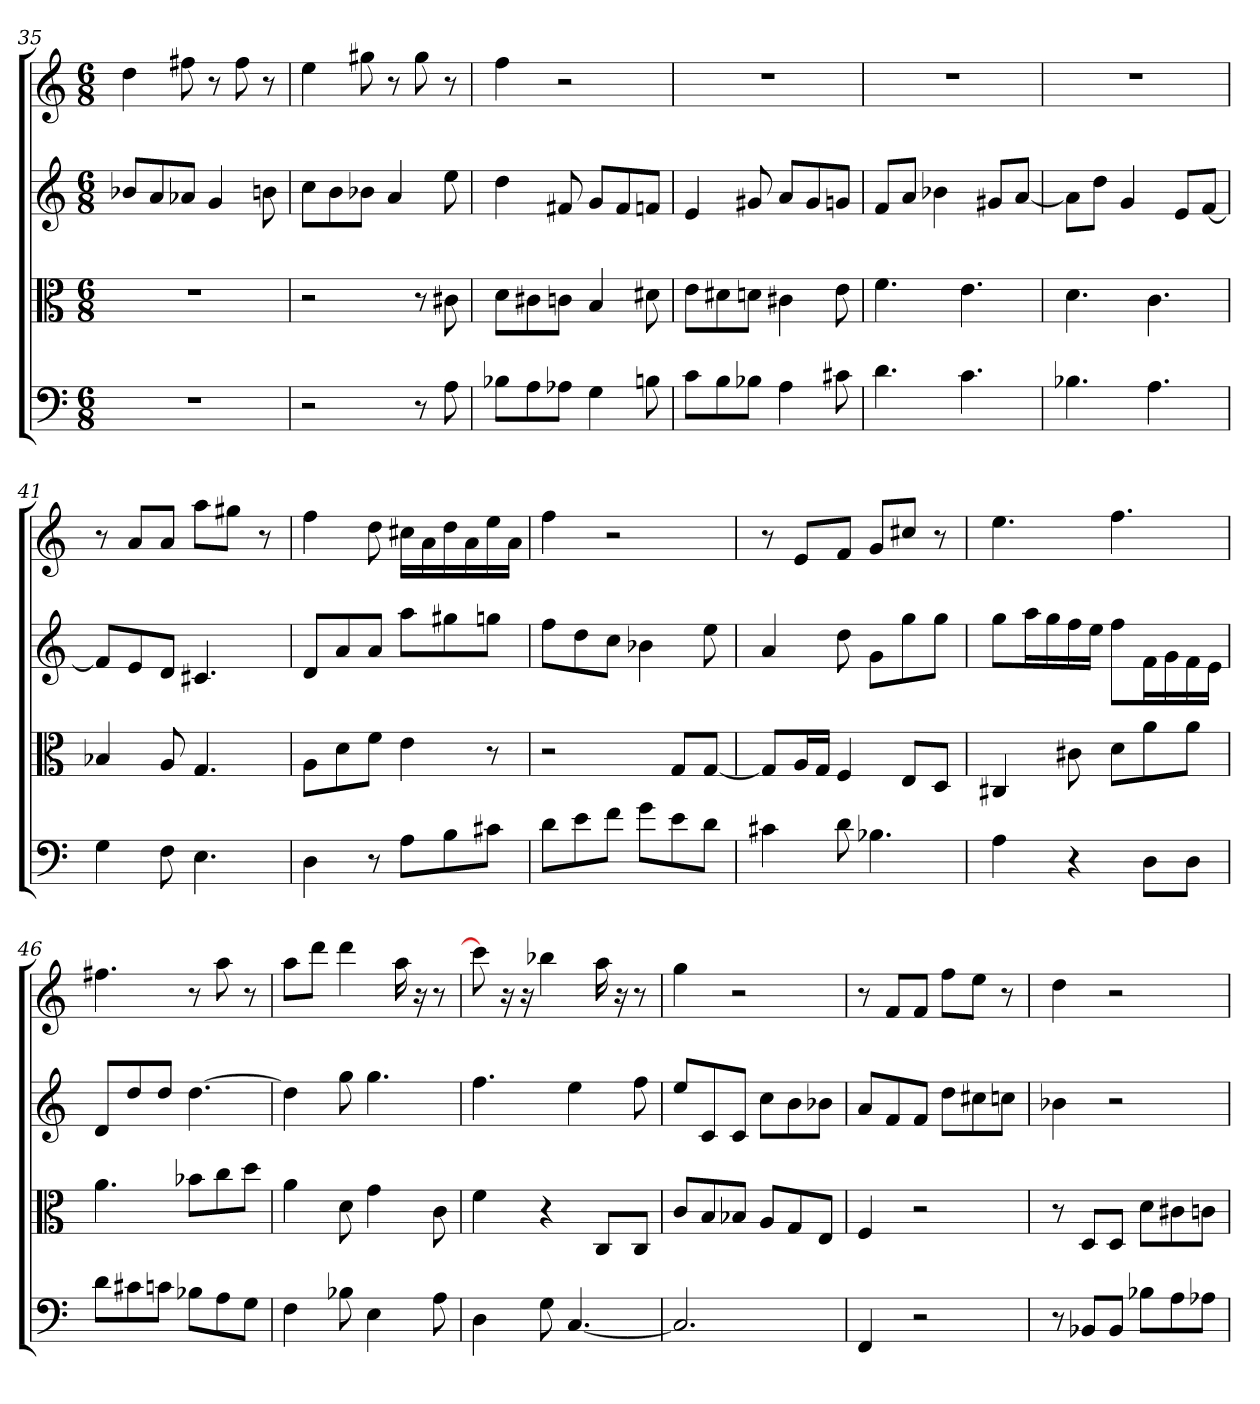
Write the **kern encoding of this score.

**kern	**kern	**kern	**kern
*part4	*part3	*part2	*part1
*staff4	*staff3	*staff2	*staff1
*clefF4	*clefC3	*clefG2	*clefG2
*k[]	*k[]	*k[]	*k[]
*C:	*C:	*C:	*C:
*M6/8	*M6/8	*M6/8	*M6/8
=35	=35	=35	=35
2.r	2.r	8b-X/L	4dd
.	.	8a/	.
.	.	8a-X/J	8ff#X
.	.	4g	8r
.	.	.	8ff#
.	.	8bn	8r
=36	=36	=36	=36
2r	2r	8cc\L	4ee
.	.	8b\	.
.	.	8b-X\J	8gg#X
.	.	4a	8r
8r	8r	.	8gg#
8A	8c#X	8ee	8r
=37	=37	=37	=37
8B-X\L	8d\L	4dd	4ff
8A\	8c#X\	.	.
8A-X\J	8cn\J	8f#X	2r
4G	4B	8g/L	.
.	.	8f#/	.
8Bn	8d#X	8fn/J	.
=38	=38	=38	=38
8c\L	8e\L	4e	2.r
8B\	8d#X\	.	.
8B-X\J	8dn\J	8g#X	.
4A	4c#X	8a/L	.
.	.	8g#/	.
8c#X	8e	8gn/J	.
=39	=39	=39	=39
4.d	4.f	8f/L	2.r
.	.	8a/J	.
.	.	4b-X	.
4.c	4.e	.	.
.	.	8g#X/L	.
.	.	[8a/J	.
=40	=40	=40	=40
4.B-X	4.d	8a\L]	2.r
.	.	8dd\J	.
.	.	4g	.
4.A	4.c	.	.
.	.	8e/L	.
.	.	[8f/J	.
=41	=41	=41	=41
4G	4B-X	8f/L]	8r
.	.	8e/	8a/L
8F	8A	8d/J	8a/J
4.E	4.G	4.c#X	8aa\L
.	.	.	8gg#X\J
.	.	.	8r
=42	=42	=42	=42
4D	8A\L	8d/L	4ff
.	8d\	8a/	.
8r	8f\J	8a/J	8dd
8A\L	4e	8aa\L	16cc#X\LL
.	.	.	16a\
8B\	.	8gg#X\	16dd\
.	.	.	16a\
8c#X\J	8r	8ggn\J	16ee\
.	.	.	16a\JJ
=43	=43	=43	=43
8d\L	2r	8ff\L	4ff
8e\	.	8dd\	.
8f\J	.	8cc\J	2r
8g\L	.	4b-X	.
8e\	8G/L	.	.
8d\J	[8G/J	8ee	.
=44	=44	=44	=44
4c#X	8G/L]	4a	8r
.	16A/L	.	8e/L
.	16G/JJ	.	.
8d	4F	8dd	8f/J
4.B-X	.	8g\L	8g/L
.	8E/L	8gg\	8cc#X/J
.	8D/J	8gg\J	8r
=45	=45	=45	=45
4A	4C#X	8gg\L	4.ee
.	.	16aa\L	.
.	.	16gg\	.
4r	8c#X	16ff\	.
.	.	16ee\JJ	.
.	8d\L	8ff\L	4.ff
8D\L	8a\	16f\L	.
.	.	16g\	.
8D\J	8a\J	16f\	.
.	.	16e\JJ	.
=46	=46	=46	=46
8d\L	4.a	8d/L	4.ff#X
8c#X\	.	8dd/	.
8cn\J	.	8dd/J	.
8B-X\L	8b-X\L	[4.dd	8r
8A\	8cc\	.	8aa
8G\J	8dd\J	.	8r
=47	=47	=47	=47
4F	4a	4dd]	8aa\L
.	.	.	8ddd\J
8B-X	8d	8gg	4ddd
4E	4g	4.gg	.
.	.	.	16aa
.	.	.	16r
8A	8c	.	8r
=48	=48	=48	=48
4D	4f	4.ff	8ccc]
.	.	.	16r
.	.	.	16r
8G	4r	.	4bb-X
[4.C	.	4ee	.
.	8C/L	.	16aa
.	.	.	16r
.	8C/J	8ff	8r
=49	=49	=49	=49
2.C]	8c/L	8ee/L	4gg
.	8B/	8c/	.
.	8B-X/J	8c/J	2r
.	8A/L	8cc\L	.
.	8G/	8b\	.
.	8E/J	8b-X\J	.
=50	=50	=50	=50
4FF	4F	8a/L	8r
.	.	8f/	8f/L
2r	2r	8f/J	8f/J
.	.	8dd\L	8ff\L
.	.	8cc#X\	8ee\J
.	.	8ccn\J	8r
=51	=51	=51	=51
8r	8r	4b-X	4dd
8BB-X/L	8D/L	.	.
8BB-/J	8D/J	2r	2r
8B-X\L	8d\L	.	.
8A\	8c#X\	.	.
8A-X\J	8cn\J	.	.
=	=	=	=
*-	*-	*-	*-
